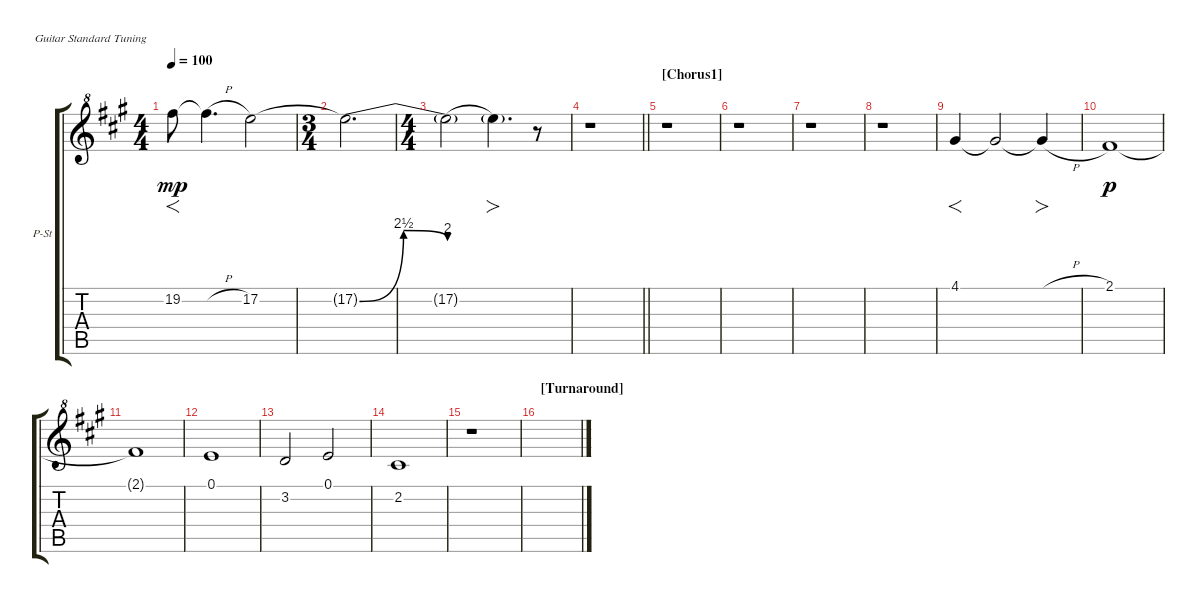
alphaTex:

\bracketExtendMode groupsimilarinstruments
\firstSystemTrackNameOrientation horizontal
\otherSystemsTrackNameOrientation horizontal
\track ("Pedal Steel" "P-St") {instrument electricguitarclean}
\staff {score tabs}
\tuning (E4 B3 G3 D3 A2 E2)
\ts (4 4)
\tempo 100
\clef g2
\ottava 8va
\scale
0.333333
\ks f#minor
19.2.8{f dy mp} 19.2{h t}.4{d} 17.2.2 |
\ts (3 4)
\scale
0.407186 17.2{be (bendrelease 0 0 3.5999999999999996 10 53.4 10 60 8) t}.2{d} |
\ts (4 4)
\scale
0.407186 17.2{be (hold 0 0 60 0) t}.2 17.2{be (hold 0 0 60 0) t}.4{fo d} r.8 |
\scale
0.185629
\barLineRight lightlight
r.1 |
\section ("" "[Chorus1]")
\scale
0.333333 r.1 |
\scale
0.333333 r.1 |
\scale
0.333333 r.1 |
\scale
0.333333 r.1 |
\scale
0.333333 4.1.4{f} 4.1{t}.2 4.1{h t}.4{fo} |
\scale
0.333333 2.1.1{dy p} |
\scale
0.333333 2.1{t}.1 |
\scale
0.333333 0.1.1 |
\scale
0.333333 3.2.2 0.1.2 |
\scale
0.333333 2.2.1 |
\scale
0.333333 r.1 |
\section ("" "[Turnaround]")
\scale
0.333333
